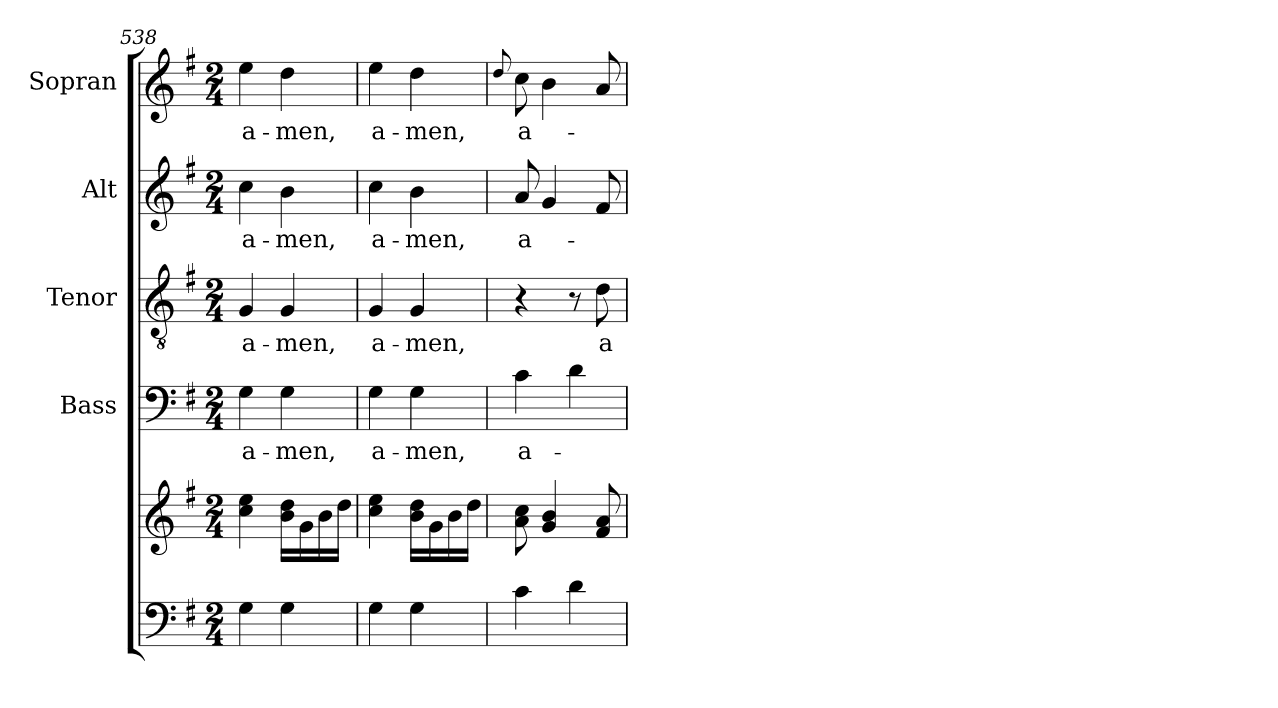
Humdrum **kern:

**kern	**kern	**kern	**text	**kern	**text	**kern	**text	**kern	**text
*part5	*part5	*part4	*part4	*part3	*part3	*part2	*part2	*part1	*part1
*staff6	*staff5	*staff4	*staff4	*staff3	*staff3	*staff2	*staff2	*staff1	*staff1
*	*	*I"Bass	*	*I"Tenor	*	*I"Alt	*	*I"Sopran	*
*	*	*I'B.	*	*I'T.	*	*I'A.	*	*I'S.	*
*clefF4	*clefG2	*clefF4	*	*clefGv2	*	*clefG2	*	*clefG2	*
*k[f#]	*k[f#]	*k[f#]	*	*k[f#]	*	*k[f#]	*	*k[f#]	*
*G:	*G:	*G:	*	*G:	*	*G:	*	*G:	*
*M2/4	*M2/4	*M2/4	*	*M2/4	*	*M2/4	*	*M2/4	*
=538	=538	=538	=538	=538	=538	=538	=538	=538	=538
!	!	!	!LO:LY:b	!	!LO:LY:b	!	!LO:LY:b	!	!LO:LY:b
4G\	4cc\ 4ee\	4G\	a-	4G/	a-	4cc\	a-	4ee\	a-
!	!	!	!LO:LY:b	!	!LO:LY:b	!	!LO:LY:b	!	!LO:LY:b
4G\	16b\ 16dd\LL	4G\	-men,	4G/	-men,	4b\	-men,	4dd\	-men,
.	16g\	.	.	.	.	.	.	.	.
.	16b\	.	.	.	.	.	.	.	.
.	16dd\JJ	.	.	.	.	.	.	.	.
=539	=539	=539	=539	=539	=539	=539	=539	=539	=539
!	!	!	!LO:LY:b	!	!LO:LY:b	!	!LO:LY:b	!	!LO:LY:b
4G\	4cc\ 4ee\	4G\	a-	4G/	a-	4cc\	a-	4ee\	a-
!	!	!	!LO:LY:b	!	!LO:LY:b	!	!LO:LY:b	!	!LO:LY:b
4G\	16b\ 16dd\LL	4G\	-men,	4G/	-men,	4b\	-men,	4dd\	-men,
.	16g\	.	.	.	.	.	.	.	.
.	16b\	.	.	.	.	.	.	.	.
.	16dd\JJ	.	.	.	.	.	.	.	.
=540	=540	=540	=540	=540	=540	=540	=540	=540	=540
.	.	.	.	.	.	.	.	8qqdd/	.
!	!	!	!LO:LY:b	!	!	!	!LO:LY:b	!	!LO:LY:b
4c\	8a\ 8cc\	4c\	a-	4r	.	8a/	a-	8cc\	a-
.	4g/ 4b/	.	.	.	.	4g/	.	4b\	.
4d\	.	4d\	.	8r	.	.	.	.	.
!	!	!	!	!	!LO:LY:b	!	!	!	!
.	8f#/ 8a/	.	.	8d\	a-	8f#/	.	8a/	.
=	=	=	=	=	=	=	=	=	=
*-	*-	*-	*-	*-	*-	*-	*-	*-	*-
